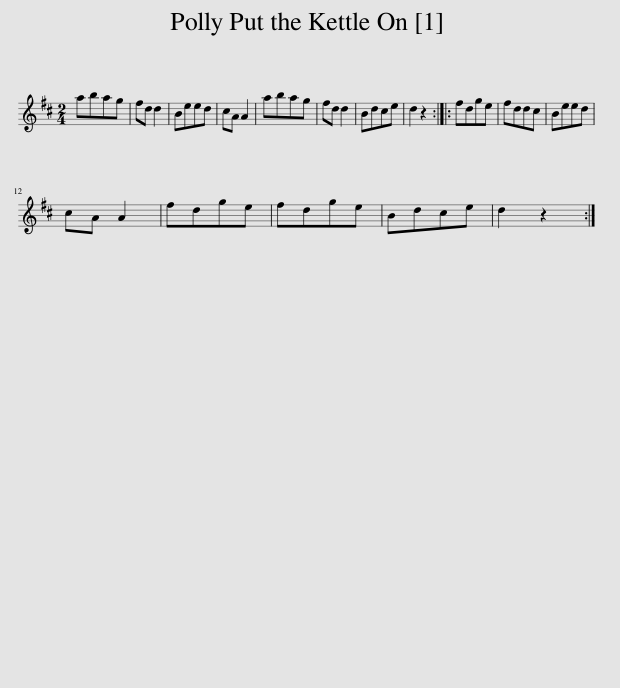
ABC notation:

X:1
L:1/8
M:2/4
I:linebreak $
K:D
V:1 treble
V:1
 abag | fd d2 | Beed | cA A2 | abag | %5
 fd d2 | Bdce | d2 z2 :: fdge | fddc | %10
 Beed |$ cA A2 | fdge | fdge | Bdce | %15
 d2 z2 :| %16
